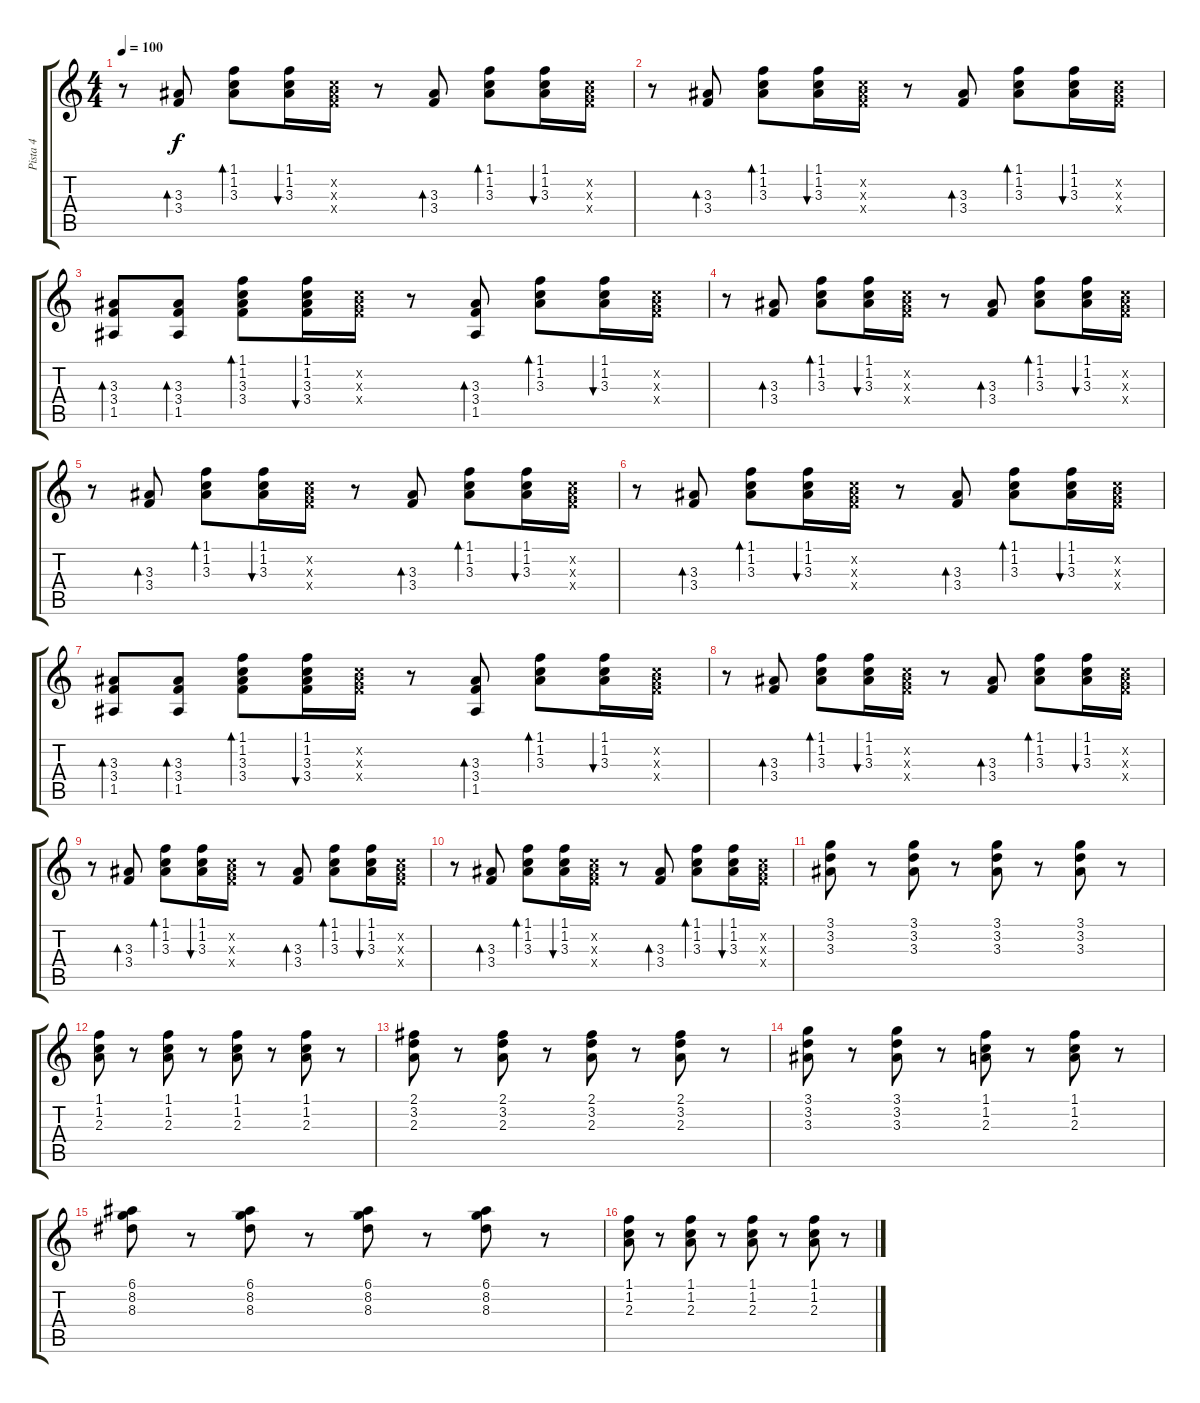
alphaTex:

\track ("Pista 4" "Pista 4") {instrument electricguitarclean}
\staff {score tabs}
\tuning (E4 B3 G3 D3 A2 E2) {hide}
\ts (4 4)
\tempo 100
\clef g2
\ks c
r.8{dy f} (3.3 3.4).8{bd 30} (1.1 1.2 3.3).8{bd 30} (1.1 1.2 3.3).16{bu 30} (1.2{x} 3.3{x} 3.4{x}).16 r.8 (3.3 3.4).8{bd 30} (1.1 1.2 3.3).8{bd 30} (1.1 1.2 3.3).16{bu 30} (1.2{x} 3.3{x} 3.4{x}).16 |
r.8 (3.3 3.4).8{bd 30} (1.1 1.2 3.3).8{bd 30} (1.1 1.2 3.3).16{bu 30} (1.2{x} 3.3{x} 3.4{x}).16 r.8 (3.3 3.4).8{bd 30} (1.1 1.2 3.3).8{bd 30} (1.1 1.2 3.3).16{bu 30} (1.2{x} 3.3{x} 3.4{x}).16 |
(3.3 3.4 1.5).8{bd 30} (3.3 3.4 1.5).8{bd 30} (1.1 1.2 3.3 3.4).8{bd 30} (1.1 1.2 3.3 3.4).16{bu 30} (1.2{x} 3.3{x} 3.4{x}).16 r.8 (3.3 3.4 1.5).8{bd 30} (1.1 1.2 3.3).8{bd 30} (1.1 1.2 3.3).16{bu 30} (1.2{x} 3.3{x} 3.4{x}).16 |
r.8 (3.3 3.4).8{bd 30} (1.1 1.2 3.3).8{bd 30} (1.1 1.2 3.3).16{bu 30} (1.2{x} 3.3{x} 3.4{x}).16 r.8 (3.3 3.4).8{bd 30} (1.1 1.2 3.3).8{bd 30} (1.1 1.2 3.3).16{bu 30} (1.2{x} 3.3{x} 3.4{x}).16 |
r.8 (3.3 3.4).8{bd 30} (1.1 1.2 3.3).8{bd 30} (1.1 1.2 3.3).16{bu 30} (1.2{x} 3.3{x} 3.4{x}).16 r.8 (3.3 3.4).8{bd 30} (1.1 1.2 3.3).8{bd 30} (1.1 1.2 3.3).16{bu 30} (1.2{x} 3.3{x} 3.4{x}).16 |
r.8 (3.3 3.4).8{bd 30} (1.1 1.2 3.3).8{bd 30} (1.1 1.2 3.3).16{bu 30} (1.2{x} 3.3{x} 3.4{x}).16 r.8 (3.3 3.4).8{bd 30} (1.1 1.2 3.3).8{bd 30} (1.1 1.2 3.3).16{bu 30} (1.2{x} 3.3{x} 3.4{x}).16 |
(3.3 3.4 1.5).8{bd 30} (3.3 3.4 1.5).8{bd 30} (1.1 1.2 3.3 3.4).8{bd 30} (1.1 1.2 3.3 3.4).16{bu 30} (1.2{x} 3.3{x} 3.4{x}).16 r.8 (3.3 3.4 1.5).8{bd 30} (1.1 1.2 3.3).8{bd 30} (1.1 1.2 3.3).16{bu 30} (1.2{x} 3.3{x} 3.4{x}).16 |
r.8 (3.3 3.4).8{bd 30} (1.1 1.2 3.3).8{bd 30} (1.1 1.2 3.3).16{bu 30} (1.2{x} 3.3{x} 3.4{x}).16 r.8 (3.3 3.4).8{bd 30} (1.1 1.2 3.3).8{bd 30} (1.1 1.2 3.3).16{bu 30} (1.2{x} 3.3{x} 3.4{x}).16 |
r.8 (3.3 3.4).8{bd 30} (1.1 1.2 3.3).8{bd 30} (1.1 1.2 3.3).16{bu 30} (1.2{x} 3.3{x} 3.4{x}).16 r.8 (3.3 3.4).8{bd 30} (1.1 1.2 3.3).8{bd 30} (1.1 1.2 3.3).16{bu 30} (1.2{x} 3.3{x} 3.4{x}).16 |
r.8 (3.3 3.4).8{bd 30} (1.1 1.2 3.3).8{bd 30} (1.1 1.2 3.3).16{bu 30} (1.2{x} 3.3{x} 3.4{x}).16 r.8 (3.3 3.4).8{bd 30} (1.1 1.2 3.3).8{bd 30} (1.1 1.2 3.3).16{bu 30} (1.2{x} 3.3{x} 3.4{x}).16 |
(3.1 3.2 3.3).8 r.8 (3.1 3.2 3.3).8 r.8 (3.1 3.2 3.3).8 r.8 (3.1 3.2 3.3).8 r.8 |
(1.1 1.2 2.3).8 r.8 (1.1 1.2 2.3).8 r.8 (1.1 1.2 2.3).8 r.8 (1.1 1.2 2.3).8 r.8 |
(2.1 3.2 2.3).8 r.8 (2.1 3.2 2.3).8 r.8 (2.1 3.2 2.3).8 r.8 (2.1 3.2 2.3).8 r.8 |
(3.1 3.2 3.3).8 r.8 (3.1 3.2 3.3).8 r.8 (1.1 1.2 2.3).8 r.8 (1.1 1.2 2.3).8 r.8 |
(6.1 8.2 8.3).8 r.8 (6.1 8.2 8.3).8 r.8 (6.1 8.2 8.3).8 r.8 (6.1 8.2 8.3).8 r.8 |
(1.1 1.2 2.3).8 r.8 (1.1 1.2 2.3).8 r.8 (1.1 1.2 2.3).8 r.8 (1.1 1.2 2.3).8 r.8
